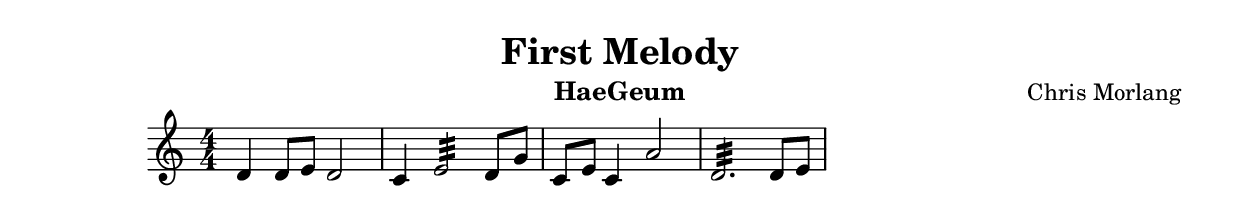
\header {
  title = "First Melody"
  composer = "Chris Morlang"
  instrument = "HaeGeum"
}

\score {
  \relative c' {
  \numericTimeSignature
  \time 4/4
    d4 d8 e d2
    c4 e2:32 d8 g
    c,8 e c4 a'2 
    d,2.:32 d8 e
  }
  \layout {}
  \midi {}
}